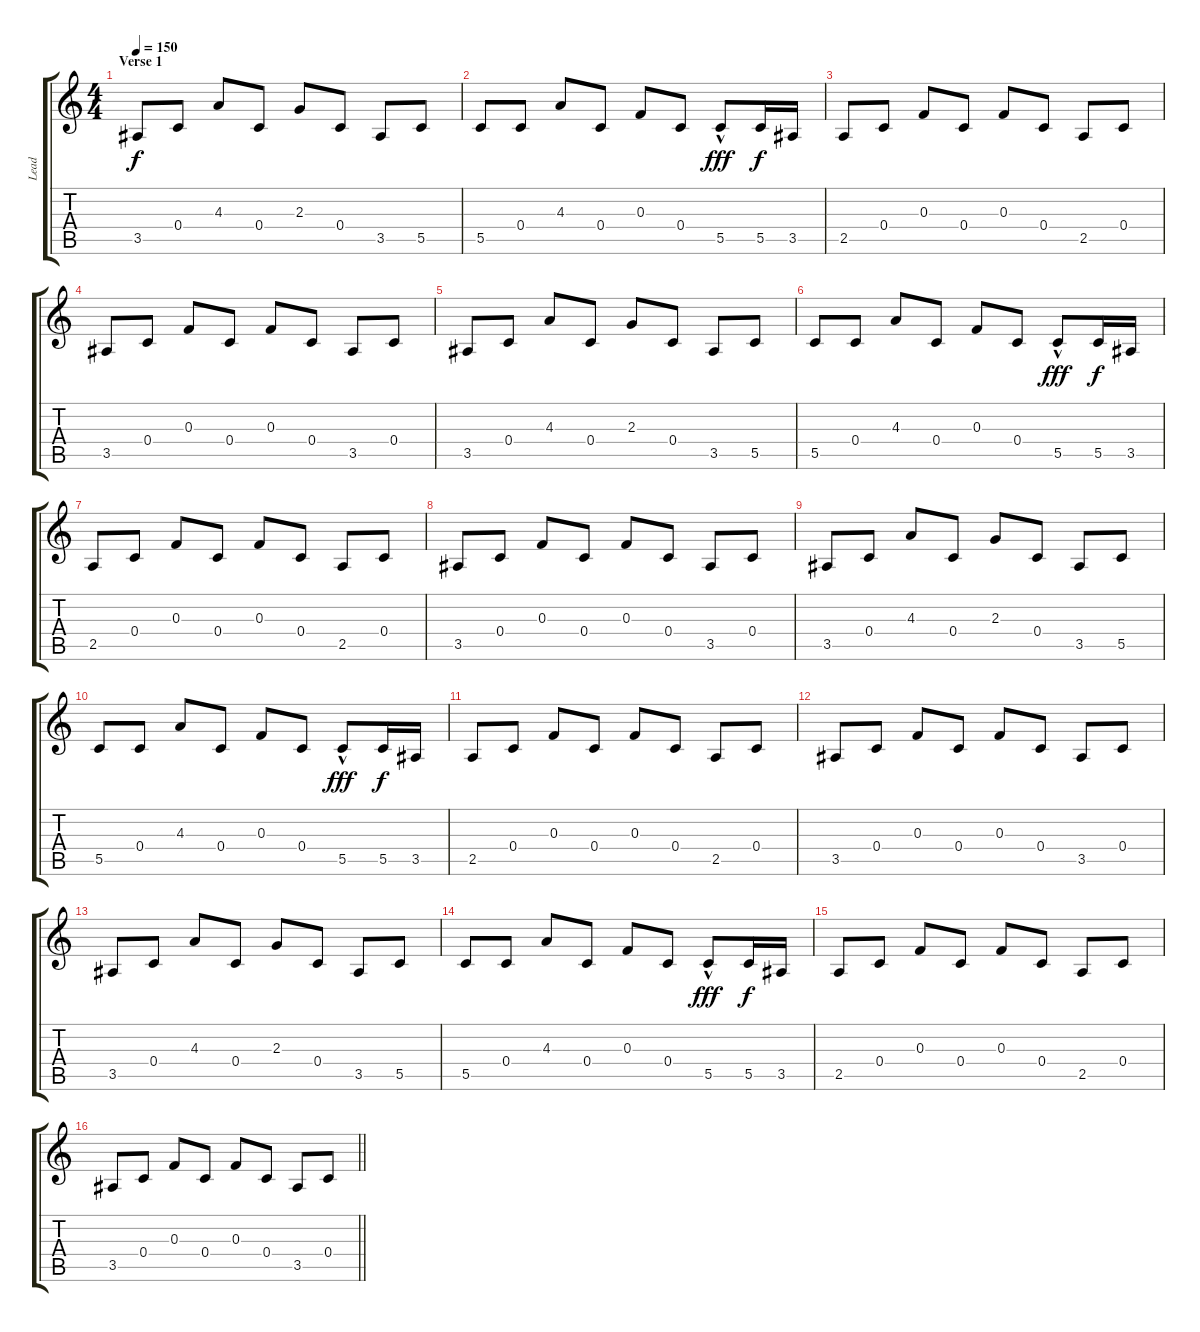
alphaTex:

\track ("Lead" "Lead") {instrument distortionguitar}
\staff {score tabs}
\tuning (D4 A3 F3 C3 G2 C2) {hide}
\ts (4 4)
\section ("" "Verse 1")
\tempo 150
\clef g2
\ks c
3.5.8{dy f} 0.4.8 4.3.8 0.4.8 2.3.8 0.4.8 3.5.8 5.5.8 |
5.5.8 0.4.8 4.3.8 0.4.8 0.3.8 0.4.8 5.5{hac}.8{dy fff} 5.5.16{dy f} 3.5.16 |
2.5.8 0.4.8 0.3.8 0.4.8 0.3.8 0.4.8 2.5.8 0.4.8 |
3.5.8 0.4.8 0.3.8 0.4.8 0.3.8 0.4.8 3.5.8 0.4.8 |
3.5.8 0.4.8 4.3.8 0.4.8 2.3.8 0.4.8 3.5.8 5.5.8 |
5.5.8 0.4.8 4.3.8 0.4.8 0.3.8 0.4.8 5.5{hac}.8{dy fff} 5.5.16{dy f} 3.5.16 |
2.5.8 0.4.8 0.3.8 0.4.8 0.3.8 0.4.8 2.5.8 0.4.8 |
3.5.8 0.4.8 0.3.8 0.4.8 0.3.8 0.4.8 3.5.8 0.4.8 |
3.5.8 0.4.8 4.3.8 0.4.8 2.3.8 0.4.8 3.5.8 5.5.8 |
5.5.8 0.4.8 4.3.8 0.4.8 0.3.8 0.4.8 5.5{hac}.8{dy fff} 5.5.16{dy f} 3.5.16 |
2.5.8 0.4.8 0.3.8 0.4.8 0.3.8 0.4.8 2.5.8 0.4.8 |
3.5.8 0.4.8 0.3.8 0.4.8 0.3.8 0.4.8 3.5.8 0.4.8 |
3.5.8 0.4.8 4.3.8 0.4.8 2.3.8 0.4.8 3.5.8 5.5.8 |
5.5.8 0.4.8 4.3.8 0.4.8 0.3.8 0.4.8 5.5{hac}.8{dy fff} 5.5.16{dy f} 3.5.16 |
2.5.8 0.4.8 0.3.8 0.4.8 0.3.8 0.4.8 2.5.8 0.4.8 |
\barLineRight lightlight
3.5.8 0.4.8 0.3.8 0.4.8 0.3.8 0.4.8 3.5.8 0.4.8
